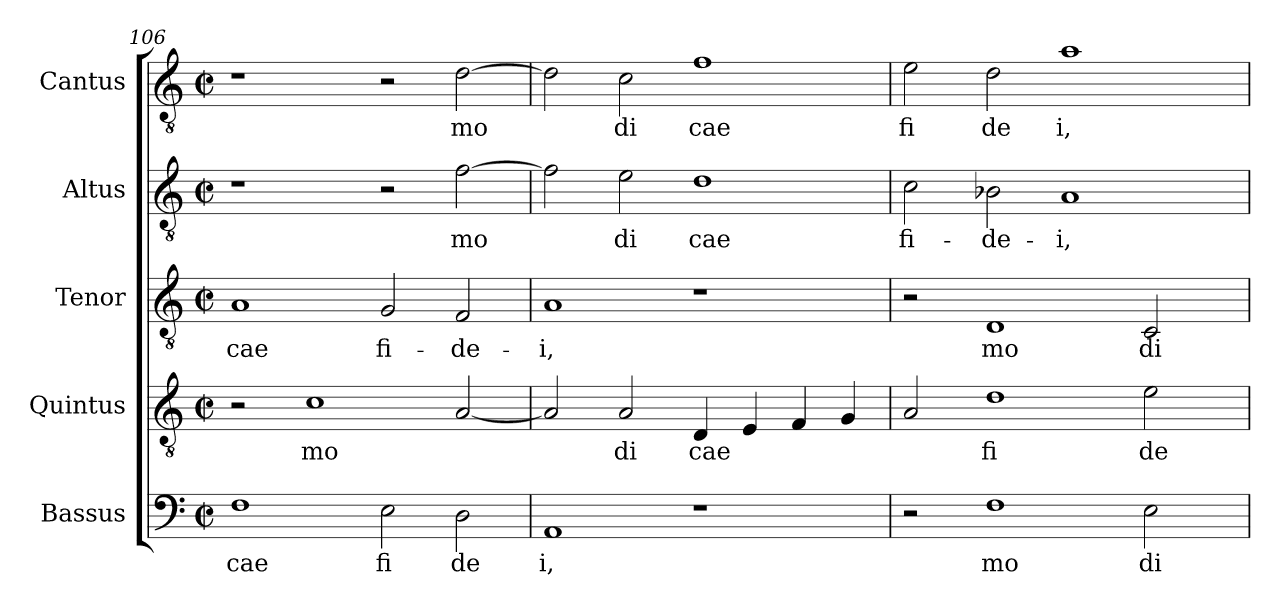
**kern	**text	**kern	**text	**kern	**text	**kern	**text	**kern	**text
*part5	*part5	*part4	*part4	*part3	*part3	*part2	*part2	*part1	*part1
*staff5	*staff5	*staff4	*staff4	*staff3	*staff3	*staff2	*staff2	*staff1	*staff1
*I"Bassus	*	*I"Quintus	*	*I"Tenor	*	*I"Altus	*	*I"Cantus	*
*clefF4	*	*clefGv2	*	*clefGv2	*	*clefGv2	*	*clefGv2	*
*M2/2	*	*M2/2	*	*M2/2	*	*M2/2	*	*M2/2	*
*met(c|)	*	*met(c|)	*	*met(c|)	*	*met(c|)	*	*met(c|)	*
=106	=106	=106	=106	=106	=106	=106	=106	=106	=106
!	!LO:LY:b:cj	!	!	!	!LO:LY:b:cj	!	!	!	!
1F	cae	2r	.	1A	-cae	1r	.	1r	.
!	!	!	!LO:LY:b:cj	!	!	!	!	!	!
.	.	1c	mo	.	.	.	.	.	.
!	!LO:LY:b:cj	!	!	!	!LO:LY:b:cj	!	!	!	!
2E\	fi	.	.	2G/	fi-	2r	.	2r	.
!	!LO:LY:b:cj	!	!	!	!LO:LY:b:cj	!	!LO:LY:b	!	!LO:LY:b
2D\	de	[<2A/	.	2F/	-de-	[>2f\	mo	[>2d\	mo
=107	=107	=107	=107	=107	=107	=107	=107	=107	=107
!	!LO:LY:b:cj	!	!	!	!LO:LY:b:cj	!	!	!	!
1AA	i,	2A/]	.	1A	-i,	2f\]	.	2d\]	.
!	!	!	!LO:LY:b:cj	!	!	!	!LO:LY:b:cj	!	!LO:LY:b:cj
.	.	2A/	di	.	.	2e\	di	2c\	di
!	!	!	!LO:LY:b	!	!	!	!LO:LY:b:cj	!	!LO:LY:b:cj
1r	.	4D/	cae	1r	.	1d	cae	1f	cae
.	.	4E/	.	.	.	.	.	.	.
.	.	4F/	.	.	.	.	.	.	.
.	.	4G/	.	.	.	.	.	.	.
!!LO:LB:g=z
=108	=108	=108	=108	=108	=108	=108	=108	=108	=108
!	!	!	!	!	!	!	!LO:LY:b:cj	!	!LO:LY:b:cj
*	*	*^	*	*	*	*	*	*	*
2r	.	2A/	64ryy	.	2r	.	2c\	fi-	2e\	fi
.	.	.	1ryy	.	.	.	.	.	.	.
!	!LO:LY:b:cj	!	!	!LO:LY:b:cj	!	!LO:LY:b:cj	!	!LO:LY:b:cj	!	!LO:LY:b:cj
1F	mo	1d	.	fi	1D	mo	2B-X\	-de-	2d\	de
!	!	!	!	!	!	!	!	!LO:LY:b:cj	!	!LO:LY:b:cj
.	.	.	.	.	.	.	1A	-i,	1a	i,
.	.	.	2ryy	.	.	.	.	.	.	.
!	!LO:LY:b:cj	!	!	!LO:LY:b:cj	!	!LO:LY:b:cj	!	!	!	!
2E\	di	2e\	.	de	2C/	di	.	.	.	.
.	.	.	4ryy	.	.	.	.	.	.	.
.	.	.	8...ryy	.	.	.	.	.	.	.
*	*	*v	*v	*	*	*	*	*	*	*
=	=	=	=	=	=	=	=	=	=
*-	*-	*-	*-	*-	*-	*-	*-	*-	*-
